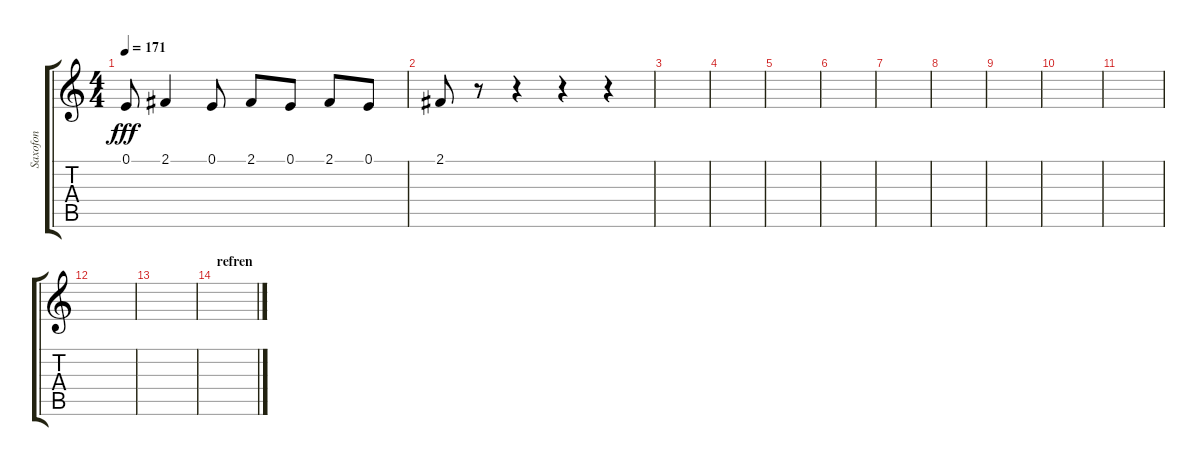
\track ("Saxofon" "Saxofon") {instrument sopranosax}
\staff {score tabs}
\tuning (E4 B3 G3 D3 A2 E2) {hide}
\ts (4 4)
\tempo 171
\clef g2
\ks c
0.1.8{dy fff} 2.1.4 0.1.8 2.1.8 0.1.8 2.1.8 0.1.8 |
2.1.8 r.8 r.4 r.4 r.4 |
|
|
|
|
|
|
|
|
|
|
|
\section ("" "refren")
